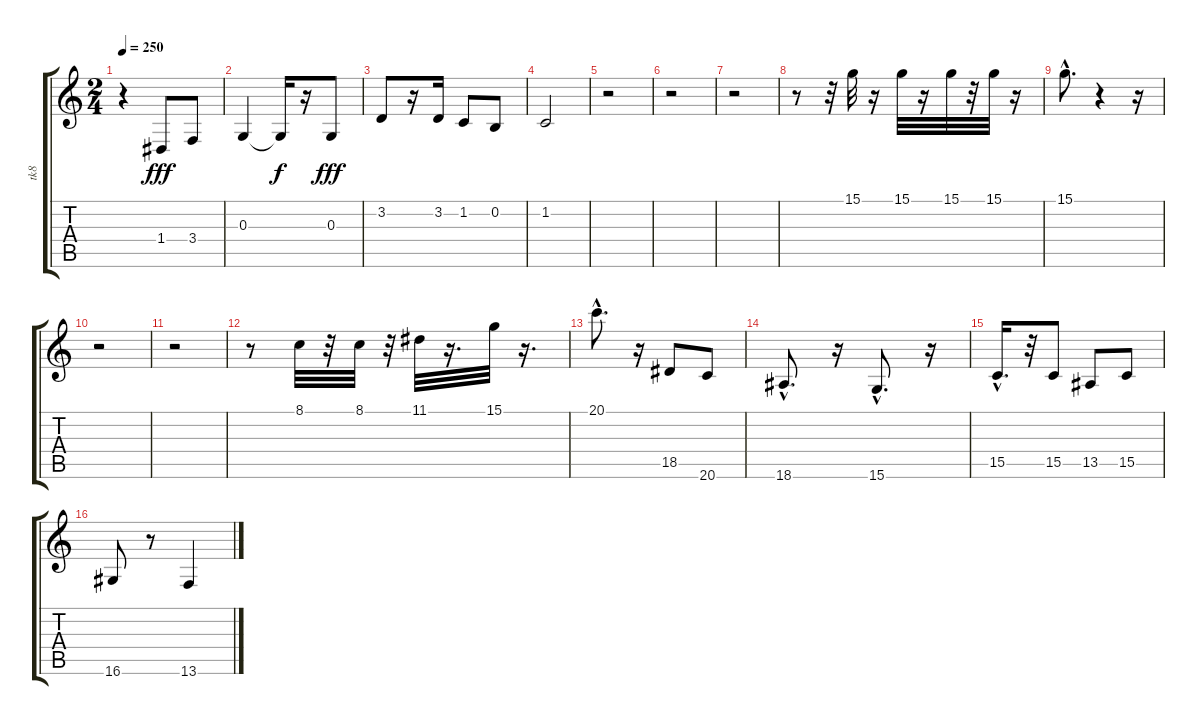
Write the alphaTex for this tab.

\track ("tk8" "tk8") {instrument trumpet}
\staff {score tabs}
\tuning (E4 B3 G3 D3 A2 E2) {hide}
\ts (2 4)
\tempo 250
\clef g2
\ks c
r.4{dy fff} 1.4.8 3.4.8 |
0.3.4 0.3{t}.16{dy f} r.16 0.3.8{dy fff} |
3.2.8 r.16 3.2.16 1.2.8 0.2.8 |
1.2.2 |
r.2 |
r.2 |
r.2 |
r.8 r.32 15.1.32 r.16 15.1.32 r.16 15.1.32 r.32 15.1.32 r.16 |
15.1{hac}.8{d} r.4 r.16 |
r.2 |
r.2 |
r.8 8.1.32 r.32 8.1.32 r.32 11.1.32 r.16{d} 15.1.32 r.16{d} |
20.1{hac}.8{d} r.16 18.5.8 20.6.8 |
18.6{hac}.8{d} r.16 15.6{hac}.8{d} r.16 |
15.5{hac}.16{d} r.32 15.5.8 13.5.8 15.5.8 |
16.6.8 r.8 13.6.4
